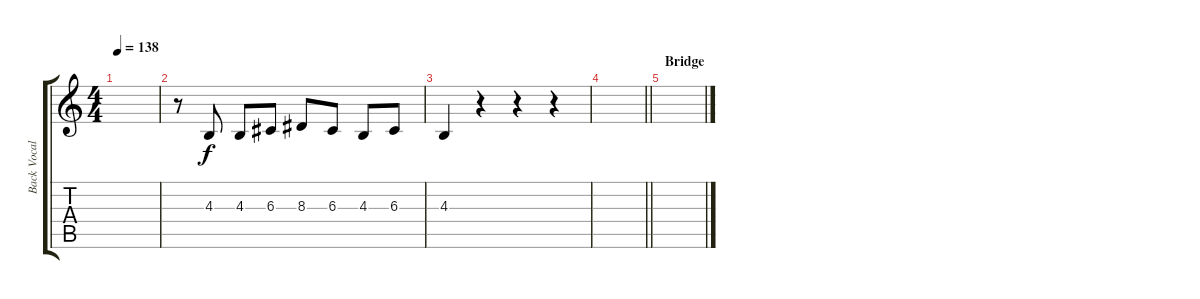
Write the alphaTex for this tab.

\track ("Back Vocals" "Back Vocal") {instrument tenorsax}
\staff {score tabs}
\tuning (E4 B3 G3 D3 A2 E2) {hide}
\ts (4 4)
\tempo 138
\clef g2
\ks c
|
r.8 4.3.8 4.3.8 6.3.8 8.3.8 6.3.8 4.3.8 6.3.8 |
4.3.4 r.4 r.4 r.4 |
\barLineRight lightlight
|
\section ("" "Bridge")
